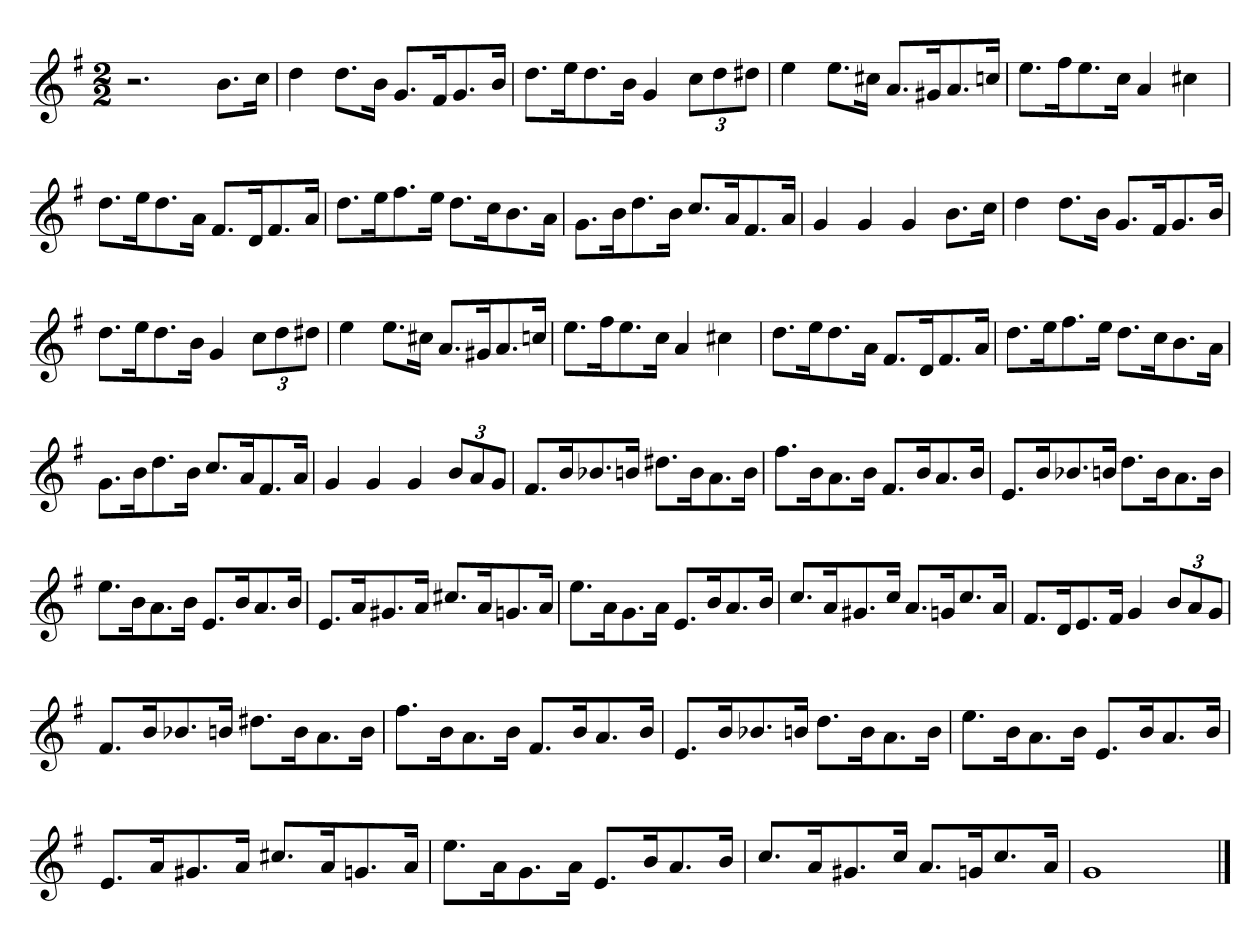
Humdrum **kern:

**kern
*part1
*staff1
*clefG2
*k[f#]
*M2/2
=
2.r
8.b\L
16cc\Jk
=
4dd\
8.dd\L
16b\Jk
8.g/L
16f#/K
8.g/
16b/Jk
=
8.dd\L
16ee\K
8.dd\
16b\Jk
4g/
12cc\L
12dd\
12dd#X\J
=
4ee\
8.ee\L
16cc#X\Jk
8.a/L
16g#X/K
8.a/
16ccn/Jk
=
8.ee\L
16ff#\K
8.ee\
16cc\Jk
4a/
4cc#X\
=
8.dd\L
16ee\K
8.dd\
16a\Jk
8.f#/L
16d/K
8.f#/
16a/Jk
=
8.dd\L
16ee\K
8.ff#\
16ee\Jk
8.dd\L
16cc\K
8.b\
16a\Jk
=
8.g\L
16b\K
8.dd\
16b\Jk
8.cc/L
16a/K
8.f#/
16a/Jk
=
4g/
4g/
4g/
8.b\L
16cc\Jk
=
4dd\
8.dd\L
16b\Jk
8.g/L
16f#/K
8.g/
16b/Jk
=
8.dd\L
16ee\K
8.dd\
16b\Jk
4g/
12cc\L
12dd\
12dd#X\J
=
4ee\
8.ee\L
16cc#X\Jk
8.a/L
16g#X/K
8.a/
16ccn/Jk
=
8.ee\L
16ff#\K
8.ee\
16cc\Jk
4a/
4cc#X\
=
8.dd\L
16ee\K
8.dd\
16a\Jk
8.f#/L
16d/K
8.f#/
16a/Jk
=
8.dd\L
16ee\K
8.ff#\
16ee\Jk
8.dd\L
16cc\K
8.b\
16a\Jk
=
8.g\L
16b\K
8.dd\
16b\Jk
8.cc/L
16a/K
8.f#/
16a/Jk
=
4g/
4g/
4g/
12b/L
12a/
12g/J
=
8.f#/L
16b/K
8.b-X/
16bn/Jk
8.dd#X\L
16b\K
8.a\
16b\Jk
=
8.ff#\L
16b\K
8.a\
16b\Jk
8.f#/L
16b/K
8.a/
16b/Jk
=
8.e/L
16b/K
8.b-X/
16bn/Jk
8.dd\L
16b\K
8.a\
16b\Jk
=
8.ee\L
16b\K
8.a\
16b\Jk
8.e/L
16b/K
8.a/
16b/Jk
=
8.e/L
16a/K
8.g#X/
16a/Jk
8.cc#X/L
16a/K
8.gn/
16a/Jk
=
8.ee\L
16a\K
8.g\
16a\Jk
8.e/L
16b/K
8.a/
16b/Jk
=
8.cc/L
16a/K
8.g#X/
16cc/Jk
8.a/L
16gn/K
8.cc/
16a/Jk
=
8.f#/L
16d/K
8.e/
16f#/Jk
4g/
12b/L
12a/
12g/J
=
8.f#/L
16b/K
8.b-X/
16bn/Jk
8.dd#X\L
16b\K
8.a\
16b\Jk
=
8.ff#\L
16b\K
8.a\
16b\Jk
8.f#/L
16b/K
8.a/
16b/Jk
=
8.e/L
16b/K
8.b-X/
16bn/Jk
8.dd\L
16b\K
8.a\
16b\Jk
=
8.ee\L
16b\K
8.a\
16b\Jk
8.e/L
16b/K
8.a/
16b/Jk
=
8.e/L
16a/K
8.g#X/
16a/Jk
8.cc#X/L
16a/K
8.gn/
16a/Jk
=
8.ee\L
16a\K
8.g\
16a\Jk
8.e/L
16b/K
8.a/
16b/Jk
=
8.cc/L
16a/K
8.g#X/
16cc/Jk
8.a/L
16gn/K
8.cc/
16a/Jk
=
1g
==
*-
